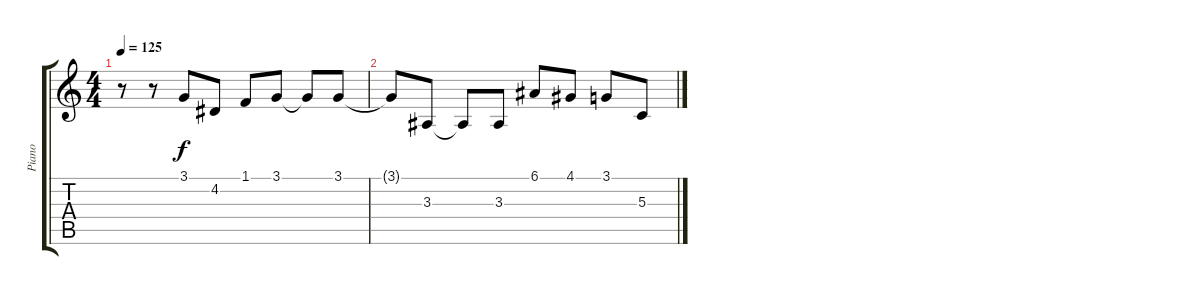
\track ("Piano" "Piano") {instrument electricgrandpiano}
\staff {score tabs}
\tuning (E4 B3 G3 D3 A2 E2) {hide}
\ts (4 4)
\tempo 125
\clef g2
\ks c
r.8{dy f} r.8 3.1{t}.8 4.2.8 1.1.8 3.1.8 3.1{t}.8 3.1.8 |
3.1{t}.8 3.3.8 3.3{t}.8 3.3.8 6.1.8 4.1.8 3.1.8 5.3.8
